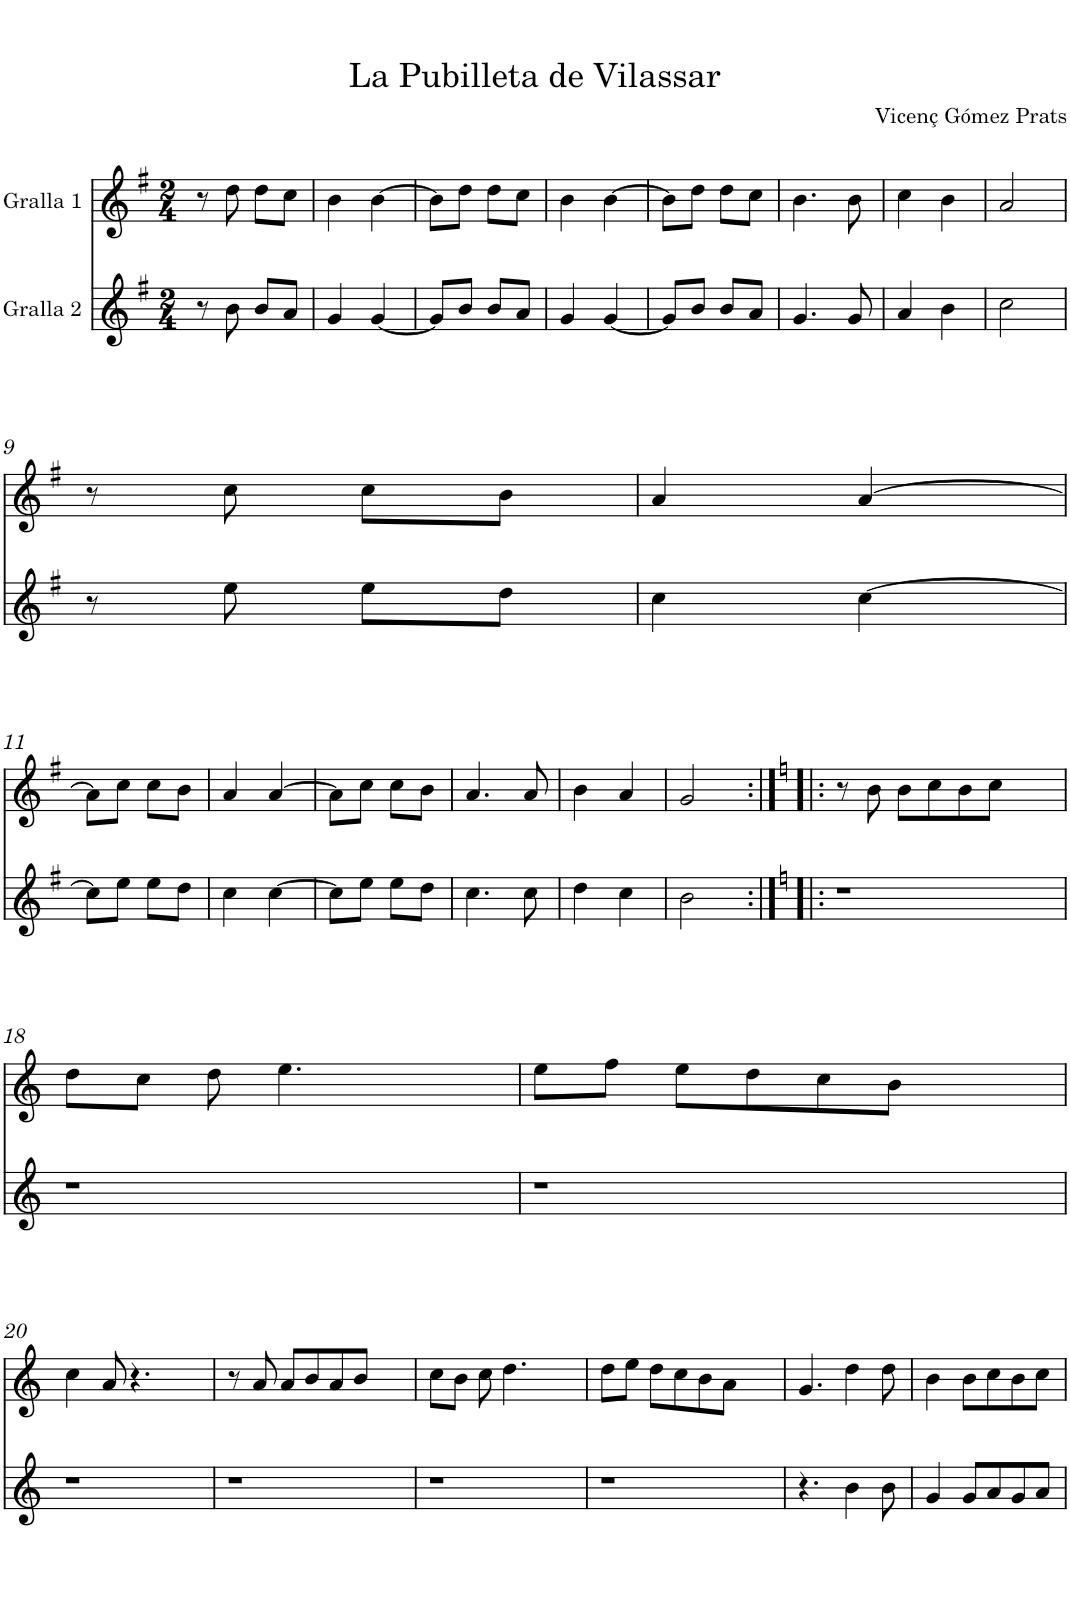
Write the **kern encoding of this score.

**kern	**kern
*part2	*part1
*staff2	*staff1
*I"Gralla 2	*I"Gralla 1
*clefG2	*clefG2
*k[f#]	*k[f#]
*M2/4	*M2/4
=1	=1
8r	8r
8b\	8dd\
8b/L	8dd\L
8a/J	8cc\J
=2	=2
4g/	4b\
[4g/	[4b\
=3	=3
8g/L]	8b\L]
8b/J	8dd\J
8b/L	8dd\L
8a/J	8cc\J
=4	=4
4g/	4b\
[4g/	[4b\
=5	=5
8g/L]	8b\L]
8b/J	8dd\J
8b/L	8dd\L
8a/J	8cc\J
=6	=6
4.g/	4.b\
8g/	8b\
=7	=7
4a/	4cc\
4b\	4b\
=8	=8
2cc\	2a/
!!LO:LB:g=z
=9	=9
8r	8r
8ee\	8cc\
8ee\L	8cc\L
8dd\J	8b\J
=10	=10
4cc\	4a/
[4cc\	[4a/
!!LO:LB:g=z
=11	=11
8cc\L]	8a\L]
8ee\J	8cc\J
8ee\L	8cc\L
8dd\J	8b\J
=12	=12
4cc\	4a/
[4cc\	[4a/
=13	=13
8cc\L]	8a\L]
8ee\J	8cc\J
8ee\L	8cc\L
8dd\J	8b\J
=14	=14
4.cc\	4.a/
8cc\	8a/
=15	=15
4dd\	4b\
4cc\	4a/
=16	=16
2b\	2g/
=17:|!|:	=17:|!|:
*k[]	*k[]
2r	8r
.	8b\
.	8b\L
.	8cc\
2ryy	8b\
.	8cc\J
.	4ryy
!!LO:LB:g=z
=18	=18
2r	8dd\L
.	8cc\J
.	8dd\
.	[8ee\
2ryy	4ryy
.	4ryy
=19	=19
2r	8ee\L
.	4ee\]
.	8ff\J
2.ryy	8ee\L
.	8dd\
.	8cc\
.	8b\J
.	4ryy
!!LO:LB:g=z
=20	=20
2r	4cc\
.	8a/
.	8r
2ryy	4ryy
.	4ryy
=21	=21
2r	8r
.	4r
.	8a/
2.ryy	8a/L
.	8b/
.	8a/
.	8b/J
.	4ryy
=22	=22
2r	8cc\L
.	8b\J
.	8cc\
.	[8dd\
2ryy	4ryy
.	4ryy
=23	=23
2r	8dd\L
.	4dd\]
.	8ee\J
2.ryy	8dd\L
.	8cc\
.	8b\
.	8a\J
.	4ryy
=24	=24
4.r	4.g/
[8b\	[8dd\
8ryy	8ryy
8b\	8dd\
=25	=25
4g/	4b\
8b\]	8dd\]
8g/L	8b\L
8a/	8cc\
8g/	8b\
8a/J	8cc\J
=	=
*-	*-
